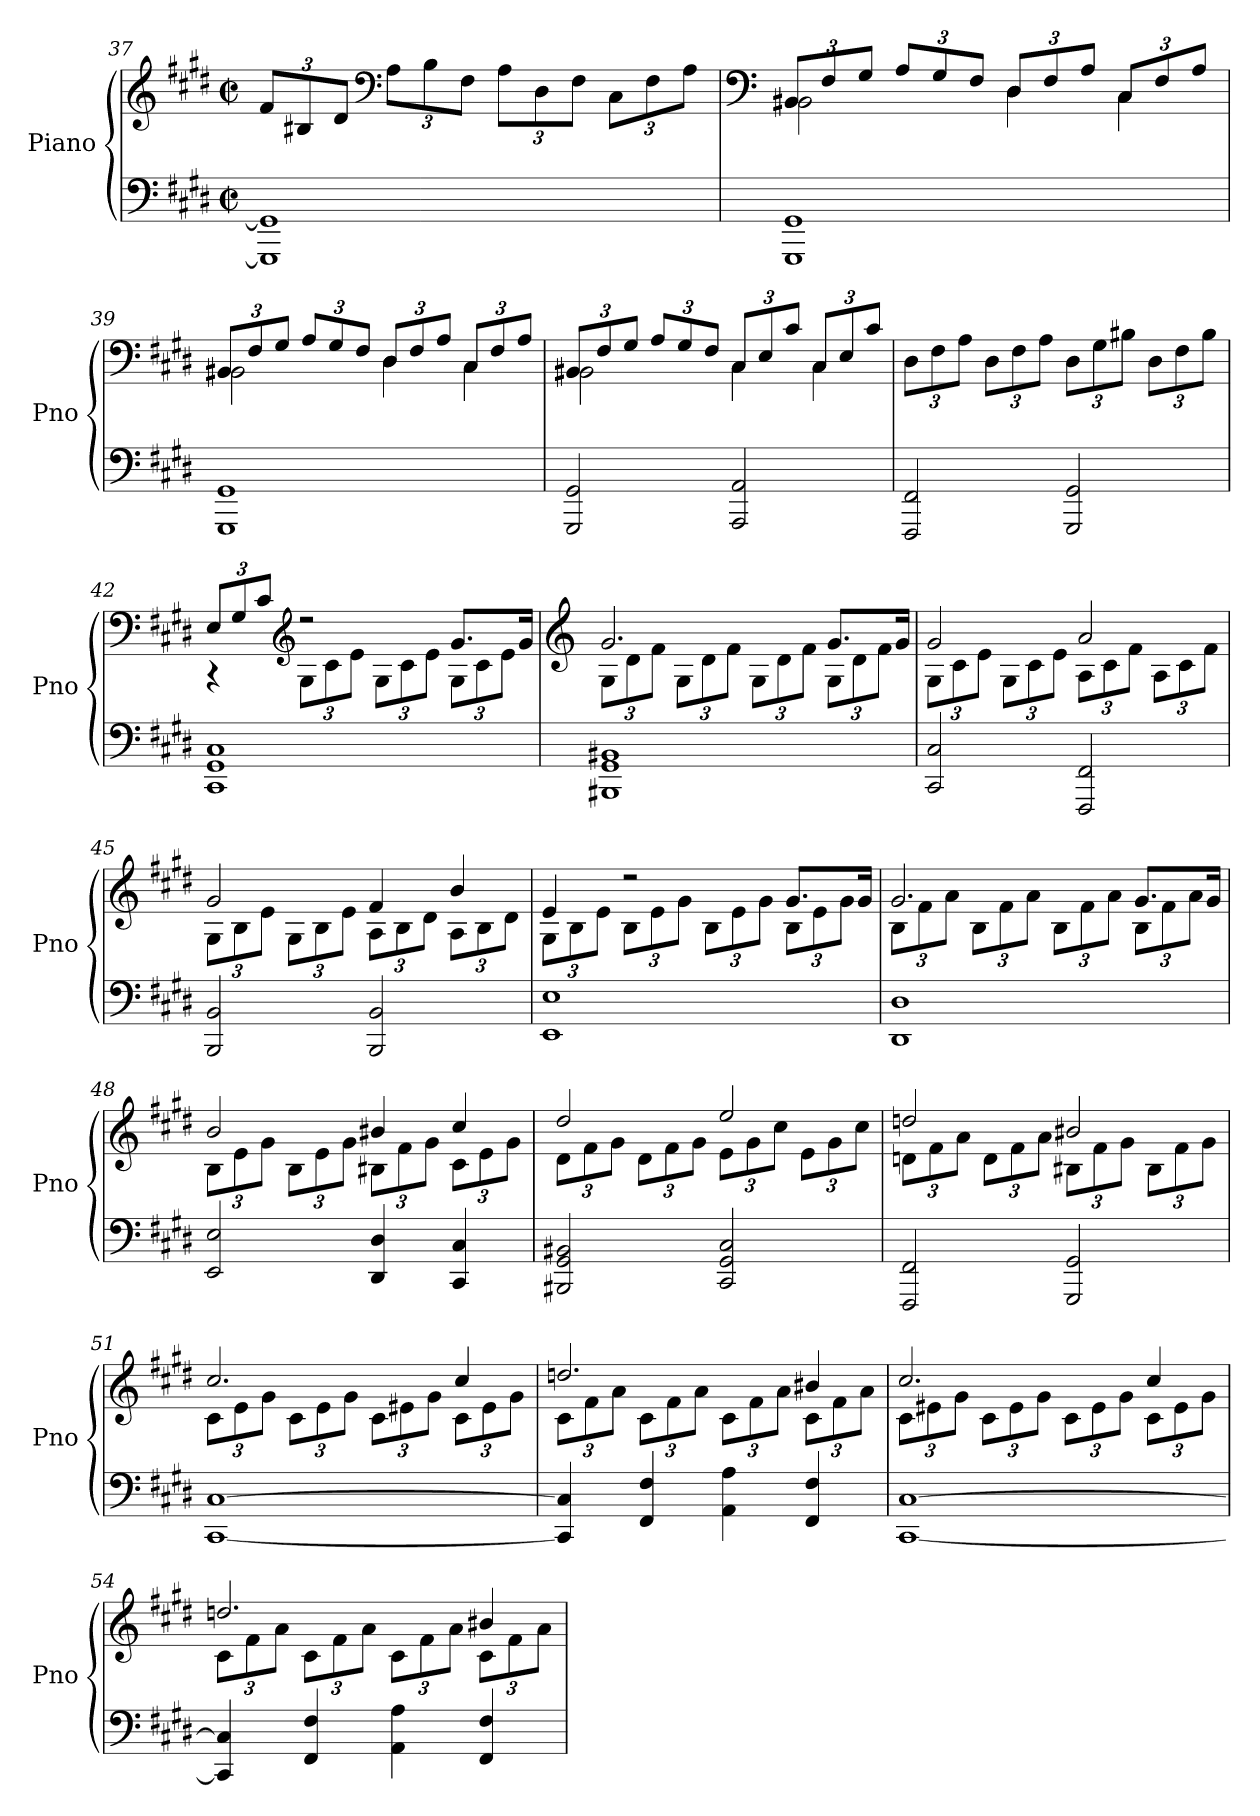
**kern	**kern
*part1	*part1
*staff2	*staff1
*I"Piano	*
*I'Pno	*
!!LO:LB:g=z
*clefF4	*clefG2
*k[f#c#g#d#]	*k[f#c#g#d#]
*E:	*E:
*M2/2	*M2/2
*met(c|)	*met(c|)
*	*Xbrackettup
=37	=37
1GGG#] 1GG#]	12f#/L
.	12B#X/
.	12d#/J
*	*clefF4
.	12A\L
.	12B#\
.	12F#\J
.	12A\L
.	12D#\
.	12F#\J
.	12C#\L
.	12F#\
.	12A\J
=38	=38
*	*clefF4
*	*^
1GGG# 1GG#	12BB#X/L	2BB#\
.	12F#/	.
.	12G#/J	.
.	12A/L	.
.	12G#/	.
.	12F#/J	.
.	12D#/L	4D#\
.	12F#/	.
.	12A/J	.
.	12C#/L	4C#\
.	12F#/	.
.	12A/J	.
!!LO:PB:g=z	!!
=39	=39	=39
1GGG# 1GG#	12BB#X/L	2BB#\
.	12F#/	.
.	12G#/J	.
.	12A/L	.
.	12G#/	.
.	12F#/J	.
.	12D#/L	4D#\
.	12F#/	.
.	12A/J	.
.	12C#/L	4C#\
.	12F#/	.
.	12A/J	.
=40	=40	=40
2GGG#/ 2GG#/	12BB#X/L	2BB#\
.	12F#/	.
.	12G#/J	.
.	12A/L	.
.	12G#/	.
.	12F#/J	.
2AAA/ 2AA/	12C#/L	4C#\
.	12E/	.
.	12c#/J	.
.	12C#/L	4C#\
.	12E/	.
.	12c#/J	.
*	*v	*v
!!LO:LB:g=z
=41	=41
2FFF#/ 2FF#/	12D#\L
.	12F#\
.	12A\J
.	12D#\L
.	12F#\
.	12A\J
2GGG#/ 2GG#/	12D#\L
.	12G#\
.	12B#X\J
.	12D#\L
.	12F#\
.	12B#\J
=42	=42
*	*^
1CC# 1GG# 1C#	12E/L	4r
.	12G#/	.
.	12c#/J	.
*	*clefG2	*
.	2r	12G#\L
.	.	12c#\
.	.	12e\J
.	.	12G#\L
.	.	12c#\
.	.	12e\J
.	8.g#/L	12G#\L
.	.	12c#\
.	.	12e\J
.	16g#/Jk	.
!!LO:LB:g=z	!!
=43	=43	=43
*	*clefG2	*
1BBB#X 1GG# 1BB#X	2.g#/	12G#\L
.	.	12d#\
.	.	12f#\J
.	.	12G#\L
.	.	12d#\
.	.	12f#\J
.	.	12G#\L
.	.	12d#\
.	.	12f#\J
.	8.g#/L	12G#\L
.	.	12d#\
.	.	12f#\J
.	16g#/Jk	.
=44	=44	=44
2CC#/ 2C#/	2g#/	12G#\L
.	.	12c#\
.	.	12e\J
.	.	12G#\L
.	.	12c#\
.	.	12e\J
2FFF#/ 2FF#/	2a/	12A\L
.	.	12c#\
.	.	12f#\J
.	.	12A\L
.	.	12c#\
.	.	12f#\J
!!LO:LB:g=z	!!
=45	=45	=45
2BBB/ 2BB/	2g#/	12G#\L
.	.	12B\
.	.	12e\J
.	.	12G#\L
.	.	12B\
.	.	12e\J
2BBB/ 2BB/	4f#/	12A\L
.	.	12B\
.	.	12d#\J
.	4b/	12A\L
.	.	12B\
.	.	12d#\J
=46	=46	=46
1EE 1E	4e/	12G#\L
.	.	12B\
.	.	12e\J
.	2r	12B\L
.	.	12e\
.	.	12g#\J
.	.	12B\L
.	.	12e\
.	.	12g#\J
.	8.g#/L	12B\L
.	.	12e\
.	.	12g#\J
.	16g#/Jk	.
!!LO:PB:g=z	!!
=47	=47	=47
1DD# 1D#	2.g#/	12B\L
.	.	12f#\
.	.	12a\J
.	.	12B\L
.	.	12f#\
.	.	12a\J
.	.	12B\L
.	.	12f#\
.	.	12a\J
.	8.g#/L	12B\L
.	.	12f#\
.	.	12a\J
.	16g#/Jk	.
=48	=48	=48
2EE/ 2E/	2b/	12B\L
.	.	12e\
.	.	12g#\J
.	.	12B\L
.	.	12e\
.	.	12g#\J
4DD#/ 4D#/	4b#X/	12B#X\L
.	.	12f#\
.	.	12g#\J
4CC#/ 4C#/	4cc#/	12c#\L
.	.	12e\
.	.	12g#\J
!!LO:LB:g=z	!!
=49	=49	=49
2BBB#X/ 2GG#/ 2BB#X/	2dd#/	12d#\L
.	.	12f#\
.	.	12g#\J
.	.	12d#\L
.	.	12f#\
.	.	12g#\J
2CC#/ 2GG#/ 2C#/	2ee/	12e\L
.	.	12g#\
.	.	12cc#\J
.	.	12e\L
.	.	12g#\
.	.	12cc#\J
=50	=50	=50
2FFF#/ 2FF#/	2ddn/	12dn\L
.	.	12f#\
.	.	12a\J
.	.	12d\L
.	.	12f#\
.	.	12a\J
2GGG#/ 2GG#/	2b#X/	12B#X\L
.	.	12f#\
.	.	12g#\J
.	.	12B#\L
.	.	12f#\
.	.	12g#\J
!!LO:LB:g=z	!!
=51	=51	=51
[1CC# [1C#	2.cc#/	12c#\L
.	.	12e\
.	.	12g#\J
.	.	12c#\L
.	.	12e\
.	.	12g#\J
.	.	12c#\L
.	.	12e#X\
.	.	12g#\J
.	4cc#/	12c#\L
.	.	12e#\
.	.	12g#\J
=52	=52	=52
4CC#/] 4C#/]	2.ddn/	12c#\L
.	.	12f#\
.	.	12a\J
4FF#/ 4F#/	.	12c#\L
.	.	12f#\
.	.	12a\J
4AA\ 4A\	.	12c#\L
.	.	12f#\
.	.	12a\J
4FF#/ 4F#/	4b#X/	12c#\L
.	.	12f#\
.	.	12a\J
!!LO:LB:g=z	!!
=53	=53	=53
[1CC# [1C#	2.cc#/	12c#\L
.	.	12e#X\
.	.	12g#\J
.	.	12c#\L
.	.	12e#\
.	.	12g#\J
.	.	12c#\L
.	.	12e#\
.	.	12g#\J
.	4cc#/	12c#\L
.	.	12e#\
.	.	12g#\J
=54	=54	=54
4CC#/] 4C#/]	2.ddn/	12c#\L
.	.	12f#\
.	.	12a\J
4FF#/ 4F#/	.	12c#\L
.	.	12f#\
.	.	12a\J
4AA\ 4A\	.	12c#\L
.	.	12f#\
.	.	12a\J
4FF#/ 4F#/	4b#X/	12c#\L
.	.	12f#\
.	.	12a\J
*	*v	*v
=	=
*-	*-
